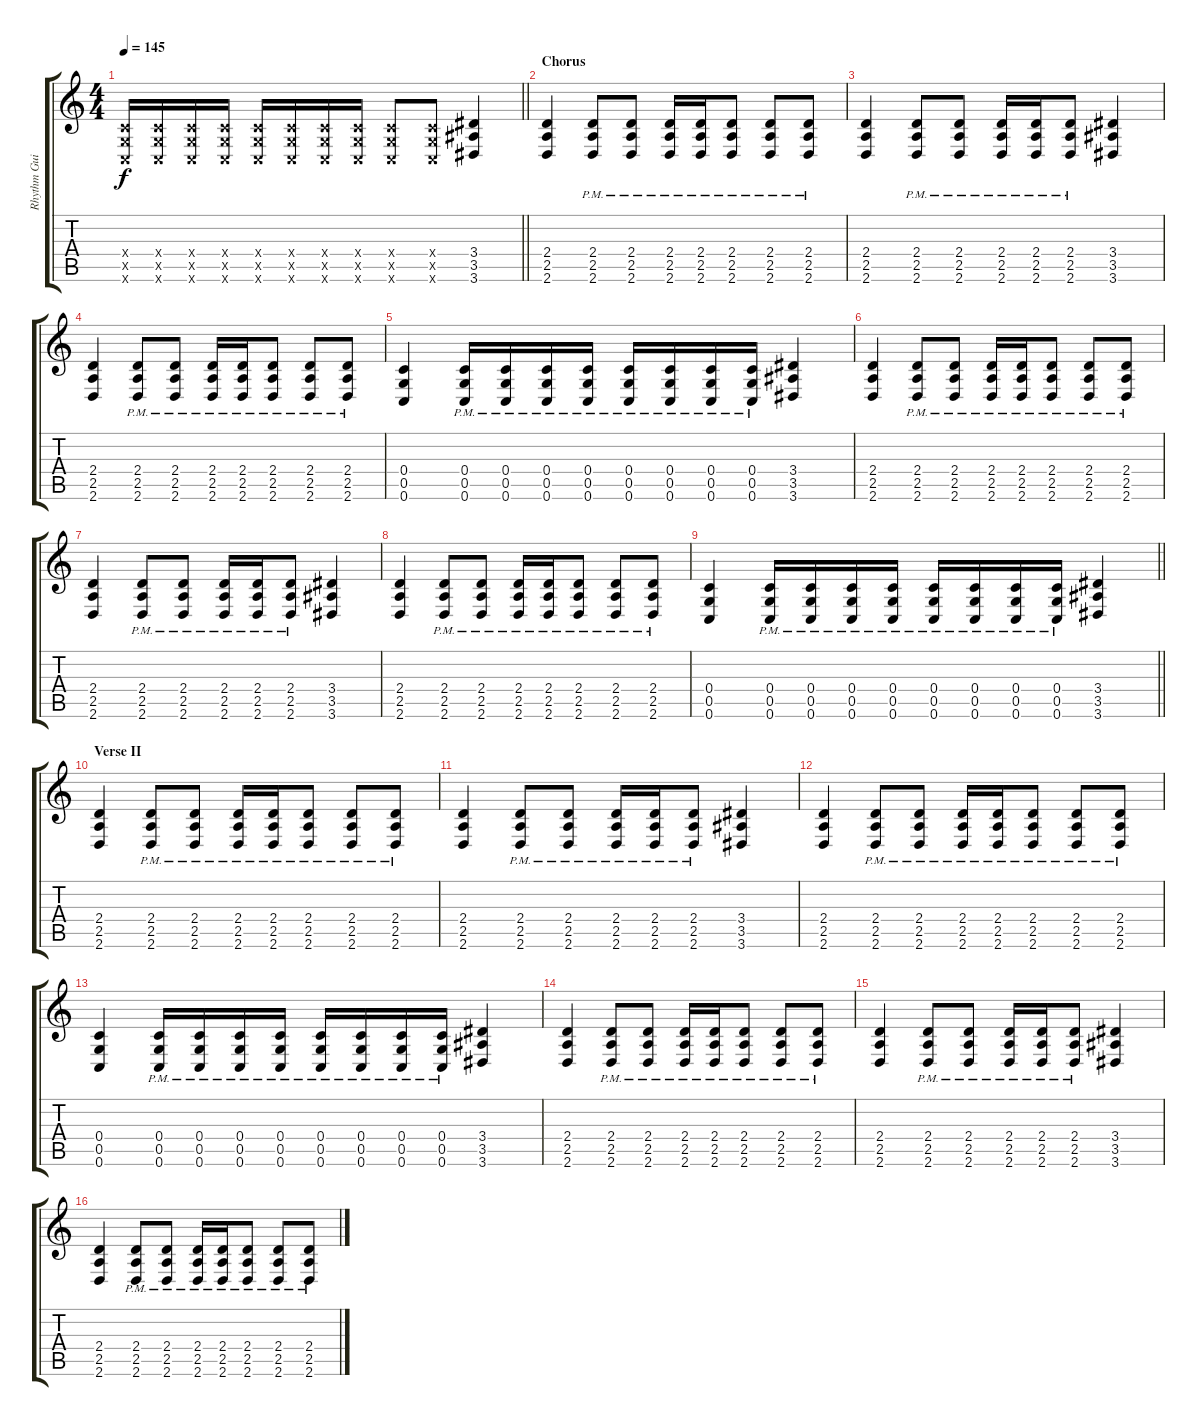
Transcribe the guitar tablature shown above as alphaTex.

\track ("Rhythm Guitar" "Rhythm Gui") {instrument distortionguitar}
\staff {score tabs}
\tuning (D4 A3 F3 C3 G2 C2) {hide}
\ts (4 4)
\tempo 145
\clef g2
\barLineRight lightlight
\ks c
(0.4{x} 0.5{x} 0.6{x}).16{dy f} (0.4{x} 0.5{x} 0.6{x}).16 (0.4{x} 0.5{x} 0.6{x}).16 (0.4{x} 0.5{x} 0.6{x}).16 (0.4{x} 0.5{x} 0.6{x}).16 (0.4{x} 0.5{x} 0.6{x}).16 (0.4{x} 0.5{x} 0.6{x}).16 (0.4{x} 0.5{x} 0.6{x}).16 (0.4{x} 0.5{x} 0.6{x}).8 (0.4{x} 0.5{x} 0.6{x}).8 (3.4 3.5 3.6).4 |
\section ("" "Chorus")
(2.4 2.5 2.6).4 (2.4{pm} 2.5{pm} 2.6{pm}).8 (2.4{pm} 2.5{pm} 2.6{pm}).8 (2.4{pm} 2.5{pm} 2.6{pm}).16 (2.4{pm} 2.5{pm} 2.6{pm}).16 (2.4{pm} 2.5{pm} 2.6{pm}).8 (2.4{pm} 2.5{pm} 2.6{pm}).8 (2.4{pm} 2.5{pm} 2.6{pm}).8 |
(2.4 2.5 2.6).4 (2.4{pm} 2.5{pm} 2.6{pm}).8 (2.4{pm} 2.5{pm} 2.6{pm}).8 (2.4{pm} 2.5{pm} 2.6{pm}).16 (2.4{pm} 2.5{pm} 2.6{pm}).16 (2.4{pm} 2.5{pm} 2.6{pm}).8 (3.4 3.5 3.6).4 |
(2.4 2.5 2.6).4 (2.4{pm} 2.5{pm} 2.6{pm}).8 (2.4{pm} 2.5{pm} 2.6{pm}).8 (2.4{pm} 2.5{pm} 2.6{pm}).16 (2.4{pm} 2.5{pm} 2.6{pm}).16 (2.4{pm} 2.5{pm} 2.6{pm}).8 (2.4{pm} 2.5{pm} 2.6{pm}).8 (2.4{pm} 2.5{pm} 2.6{pm}).8 |
(0.4 0.5 0.6).4 (0.4{pm} 0.5{pm} 0.6{pm}).16 (0.4{pm} 0.5{pm} 0.6{pm}).16 (0.4{pm} 0.5{pm} 0.6{pm}).16 (0.4{pm} 0.5{pm} 0.6{pm}).16 (0.4{pm} 0.5{pm} 0.6{pm}).16 (0.4{pm} 0.5{pm} 0.6{pm}).16 (0.4{pm} 0.5{pm} 0.6{pm}).16 (0.4{pm} 0.5{pm} 0.6{pm}).16 (3.4 3.5 3.6).4 |
(2.4 2.5 2.6).4 (2.4{pm} 2.5{pm} 2.6{pm}).8 (2.4{pm} 2.5{pm} 2.6{pm}).8 (2.4{pm} 2.5{pm} 2.6{pm}).16 (2.4{pm} 2.5{pm} 2.6{pm}).16 (2.4{pm} 2.5{pm} 2.6{pm}).8 (2.4{pm} 2.5{pm} 2.6{pm}).8 (2.4{pm} 2.5{pm} 2.6{pm}).8 |
(2.4 2.5 2.6).4 (2.4{pm} 2.5{pm} 2.6{pm}).8 (2.4{pm} 2.5{pm} 2.6{pm}).8 (2.4{pm} 2.5{pm} 2.6{pm}).16 (2.4{pm} 2.5{pm} 2.6{pm}).16 (2.4{pm} 2.5{pm} 2.6{pm}).8 (3.4 3.5 3.6).4 |
(2.4 2.5 2.6).4 (2.4{pm} 2.5{pm} 2.6{pm}).8 (2.4{pm} 2.5{pm} 2.6{pm}).8 (2.4{pm} 2.5{pm} 2.6{pm}).16 (2.4{pm} 2.5{pm} 2.6{pm}).16 (2.4{pm} 2.5{pm} 2.6{pm}).8 (2.4{pm} 2.5{pm} 2.6{pm}).8 (2.4{pm} 2.5{pm} 2.6{pm}).8 |
\barLineRight lightlight
(0.4 0.5 0.6).4 (0.4{pm} 0.5{pm} 0.6{pm}).16 (0.4{pm} 0.5{pm} 0.6{pm}).16 (0.4{pm} 0.5{pm} 0.6{pm}).16 (0.4{pm} 0.5{pm} 0.6{pm}).16 (0.4{pm} 0.5{pm} 0.6{pm}).16 (0.4{pm} 0.5{pm} 0.6{pm}).16 (0.4{pm} 0.5{pm} 0.6{pm}).16 (0.4{pm} 0.5{pm} 0.6{pm}).16 (3.4 3.5 3.6).4 |
\section ("" "Verse II")
(2.4 2.5 2.6).4 (2.4{pm} 2.5{pm} 2.6{pm}).8 (2.4{pm} 2.5{pm} 2.6{pm}).8 (2.4{pm} 2.5{pm} 2.6{pm}).16 (2.4{pm} 2.5{pm} 2.6{pm}).16 (2.4{pm} 2.5{pm} 2.6{pm}).8 (2.4{pm} 2.5{pm} 2.6{pm}).8 (2.4{pm} 2.5{pm} 2.6{pm}).8 |
(2.4 2.5 2.6).4 (2.4{pm} 2.5{pm} 2.6{pm}).8 (2.4{pm} 2.5{pm} 2.6{pm}).8 (2.4{pm} 2.5{pm} 2.6{pm}).16 (2.4{pm} 2.5{pm} 2.6{pm}).16 (2.4{pm} 2.5{pm} 2.6{pm}).8 (3.4 3.5 3.6).4 |
(2.4 2.5 2.6).4 (2.4{pm} 2.5{pm} 2.6{pm}).8 (2.4{pm} 2.5{pm} 2.6{pm}).8 (2.4{pm} 2.5{pm} 2.6{pm}).16 (2.4{pm} 2.5{pm} 2.6{pm}).16 (2.4{pm} 2.5{pm} 2.6{pm}).8 (2.4{pm} 2.5{pm} 2.6{pm}).8 (2.4{pm} 2.5{pm} 2.6{pm}).8 |
(0.4 0.5 0.6).4 (0.4{pm} 0.5{pm} 0.6{pm}).16 (0.4{pm} 0.5{pm} 0.6{pm}).16 (0.4{pm} 0.5{pm} 0.6{pm}).16 (0.4{pm} 0.5{pm} 0.6{pm}).16 (0.4{pm} 0.5{pm} 0.6{pm}).16 (0.4{pm} 0.5{pm} 0.6{pm}).16 (0.4{pm} 0.5{pm} 0.6{pm}).16 (0.4{pm} 0.5{pm} 0.6{pm}).16 (3.4 3.5 3.6).4 |
(2.4 2.5 2.6).4 (2.4{pm} 2.5{pm} 2.6{pm}).8 (2.4{pm} 2.5{pm} 2.6{pm}).8 (2.4{pm} 2.5{pm} 2.6{pm}).16 (2.4{pm} 2.5{pm} 2.6{pm}).16 (2.4{pm} 2.5{pm} 2.6{pm}).8 (2.4{pm} 2.5{pm} 2.6{pm}).8 (2.4{pm} 2.5{pm} 2.6{pm}).8 |
(2.4 2.5 2.6).4 (2.4{pm} 2.5{pm} 2.6{pm}).8 (2.4{pm} 2.5{pm} 2.6{pm}).8 (2.4{pm} 2.5{pm} 2.6{pm}).16 (2.4{pm} 2.5{pm} 2.6{pm}).16 (2.4{pm} 2.5{pm} 2.6{pm}).8 (3.4 3.5 3.6).4 |
(2.4 2.5 2.6).4 (2.4{pm} 2.5{pm} 2.6{pm}).8 (2.4{pm} 2.5{pm} 2.6{pm}).8 (2.4{pm} 2.5{pm} 2.6{pm}).16 (2.4{pm} 2.5{pm} 2.6{pm}).16 (2.4{pm} 2.5{pm} 2.6{pm}).8 (2.4{pm} 2.5{pm} 2.6{pm}).8 (2.4{pm} 2.5{pm} 2.6{pm}).8
